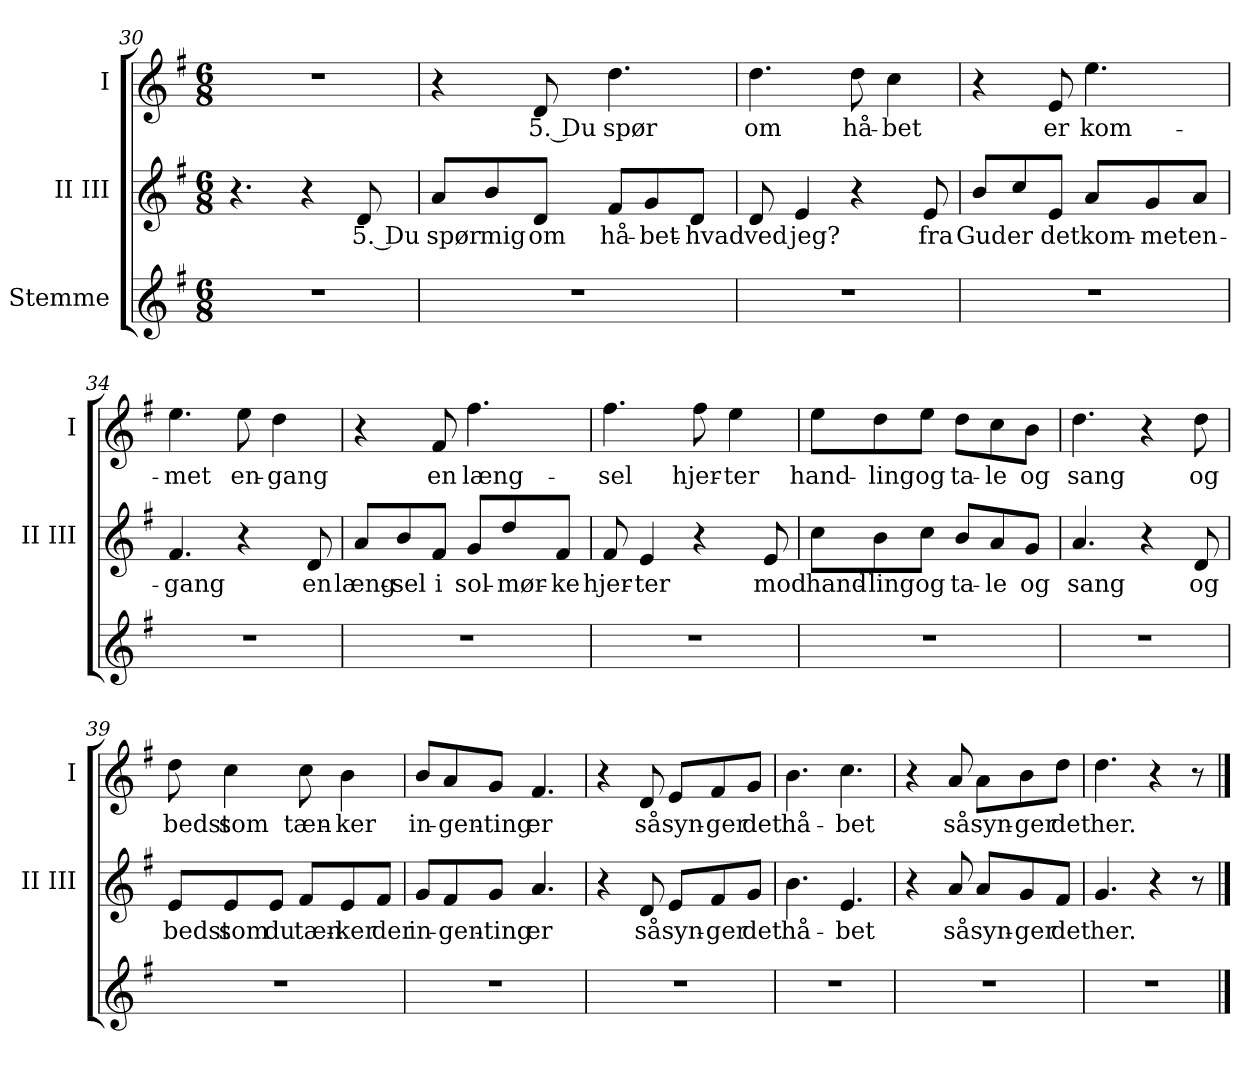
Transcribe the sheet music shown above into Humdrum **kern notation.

**kern	**kern	**text	**kern	**text
*part3	*part2	*part2	*part1	*part1
*staff3	*staff2	*staff2	*staff1	*staff1
*I"Stemme	*I"II III	*	*I"I	*
*	*I'II III	*	*I'I	*
*clefG2	*clefG2	*	*clefG2	*
*k[f#]	*k[f#]	*	*k[f#]	*
*M6/8	*M6/8	*	*M6/8	*
=30	=30	=30	=30	=30
2.r	4.r	.	2.r	.
.	4r	.	.	.
!	!	!LO:LY:b	!	!
.	8d/	5. Du	.	.
=31	=31	=31	=31	=31
!	!	!LO:LY:b	!	!
2.r	8a/L	spør	4r	.
!	!	!LO:LY:b	!	!
.	8b/	mig	.	.
!	!	!LO:LY:b	!	!LO:LY:b
.	8d/J	om	8d/	5. Du
!	!	!LO:LY:b	!	!LO:LY:b
.	8f#/L	hå-	4.dd\	spør
!	!	!LO:LY:b	!	!
.	8g/	-bet -	.	.
!	!	!LO:LY:b	!	!
.	8d/J	hvad	.	.
=32	=32	=32	=32	=32
!	!	!LO:LY:b	!	!LO:LY:b
2.r	8d/	ved	4.dd\	om
!	!	!LO:LY:b	!	!
.	4e/	jeg?	.	.
!	!	!	!	!LO:LY:b
.	4r	.	8dd\	hå-
!	!	!	!	!LO:LY:b
.	.	.	4cc\	-bet
!	!	!LO:LY:b	!	!
.	8e/	fra	.	.
=33	=33	=33	=33	=33
!	!	!LO:LY:b	!	!
2.r	8b/L	Gud	4r	.
!	!	!LO:LY:b	!	!
.	8cc/	er	.	.
!	!	!LO:LY:b	!	!LO:LY:b
.	8e/J	det	8e/	er
!	!	!LO:LY:b	!	!LO:LY:b
.	8a/L	kom-	4.ee\	kom-
!	!	!LO:LY:b	!	!
.	8g/	-met	.	.
!	!	!LO:LY:b	!	!
.	8a/J	en-	.	.
!!LO:LB:g=z
=34	=34	=34	=34	=34
!	!	!LO:LY:b	!	!LO:LY:b
2.r	4.f#/	-gang	4.ee\	-met
!	!	!	!	!LO:LY:b
.	4r	.	8ee\	en-
!	!	!	!	!LO:LY:b
.	.	.	4dd\	-gang
!	!	!LO:LY:b	!	!
.	8d/	en	.	.
=35	=35	=35	=35	=35
!	!	!LO:LY:b	!	!
2.r	8a/L	læng-	4r	.
!	!	!LO:LY:b	!	!
.	8b/	-sel	.	.
!	!	!LO:LY:b	!	!LO:LY:b
.	8f#/J	i	8f#/	en
!	!	!LO:LY:b	!	!LO:LY:b
.	8g/L	sol-	4.ff#\	læng-
!	!	!LO:LY:b	!	!
.	8dd/	-mør-	.	.
!	!	!LO:LY:b	!	!
.	8f#/J	-ke	.	.
=36	=36	=36	=36	=36
!	!	!LO:LY:b	!	!LO:LY:b
2.r	8f#/	hjer-	4.ff#\	-sel
!	!	!LO:LY:b	!	!
.	4e/	-ter	.	.
!	!	!	!	!LO:LY:b
.	4r	.	8ff#\	hjer-
!	!	!	!	!LO:LY:b
.	.	.	4ee\	-ter
!	!	!LO:LY:b	!	!
.	8e/	mod	.	.
=37	=37	=37	=37	=37
!	!	!LO:LY:b	!	!LO:LY:b
2.r	8cc\L	hand-	8ee\L	hand-
!	!	!LO:LY:b	!	!LO:LY:b
.	8b\	-ling	8dd\	-ling
!	!	!LO:LY:b	!	!LO:LY:b
.	8cc\J	og	8ee\J	og
!	!	!LO:LY:b	!	!LO:LY:b
.	8b/L	ta-	8dd\L	ta-
!	!	!LO:LY:b	!	!LO:LY:b
.	8a/	-le	8cc\	-le
!	!	!LO:LY:b	!	!LO:LY:b
.	8g/J	og	8b\J	og
!!LO:LB:g=z
=38	=38	=38	=38	=38
!	!	!LO:LY:b	!	!LO:LY:b
2.r	4.a/	sang	4.dd\	sang
.	4r	.	4r	.
!	!	!LO:LY:b	!	!LO:LY:b
.	8d/	og	8dd\	og
=39	=39	=39	=39	=39
!	!	!LO:LY:b	!	!LO:LY:b
2.r	8e/L	bedst	8dd\	bedst
!	!	!LO:LY:b	!	!LO:LY:b
.	8e/	som	4cc\	som
!	!	!LO:LY:b	!	!
.	8e/J	du	.	.
!	!	!LO:LY:b	!	!LO:LY:b
.	8f#/L	tæn-	8cc\	tæn-
!	!	!LO:LY:b	!	!LO:LY:b
.	8e/	-ker	4b\	-ker
!	!	!LO:LY:b	!	!
.	8f#/J	der	.	.
=40	=40	=40	=40	=40
!	!	!LO:LY:b	!	!LO:LY:b
2.r	8g/L	in-	8b/L	in-
!	!	!LO:LY:b	!	!LO:LY:b
.	8f#/	-gen-	8a/	-gen-
!	!	!LO:LY:b	!	!LO:LY:b
.	8g/J	-ting	8g/J	-ting
!	!	!LO:LY:b	!	!LO:LY:b
.	4.a/	er	4.f#/	er
=41	=41	=41	=41	=41
2.r	4r	.	4r	.
!	!	!LO:LY:b	!	!LO:LY:b
.	8d/	så	8d/	så
!	!	!LO:LY:b	!	!LO:LY:b
.	8e/L	syn-	8e/L	syn-
!	!	!LO:LY:b	!	!LO:LY:b
.	8f#/	-ger	8f#/	-ger
!	!	!LO:LY:b	!	!LO:LY:b
.	8g/J	det	8g/J	det
=42	=42	=42	=42	=42
!	!	!LO:LY:b	!	!LO:LY:b
2.r	4.b\	hå-	4.b\	hå-
!	!	!LO:LY:b	!	!LO:LY:b
.	4.e/	-bet	4.cc\	-bet
!!LO:LB:g=z
=43	=43	=43	=43	=43
2.r	4r	.	4r	.
!	!	!LO:LY:b	!	!LO:LY:b
.	8a/	så	8a/	så
!	!	!LO:LY:b	!	!LO:LY:b
.	8a/L	syn-	8a\L	syn-
!	!	!LO:LY:b	!	!LO:LY:b
.	8g/	-ger	8b\	-ger
!	!	!LO:LY:b	!	!LO:LY:b
.	8f#/J	det	8dd\J	det
=44	=44	=44	=44	=44
!	!	!LO:LY:b	!	!LO:LY:b
2.r	4.g/	her.	4.dd\	her.
.	4r	.	4r	.
.	8r	.	8r	.
==	==	==	==	==
*-	*-	*-	*-	*-
